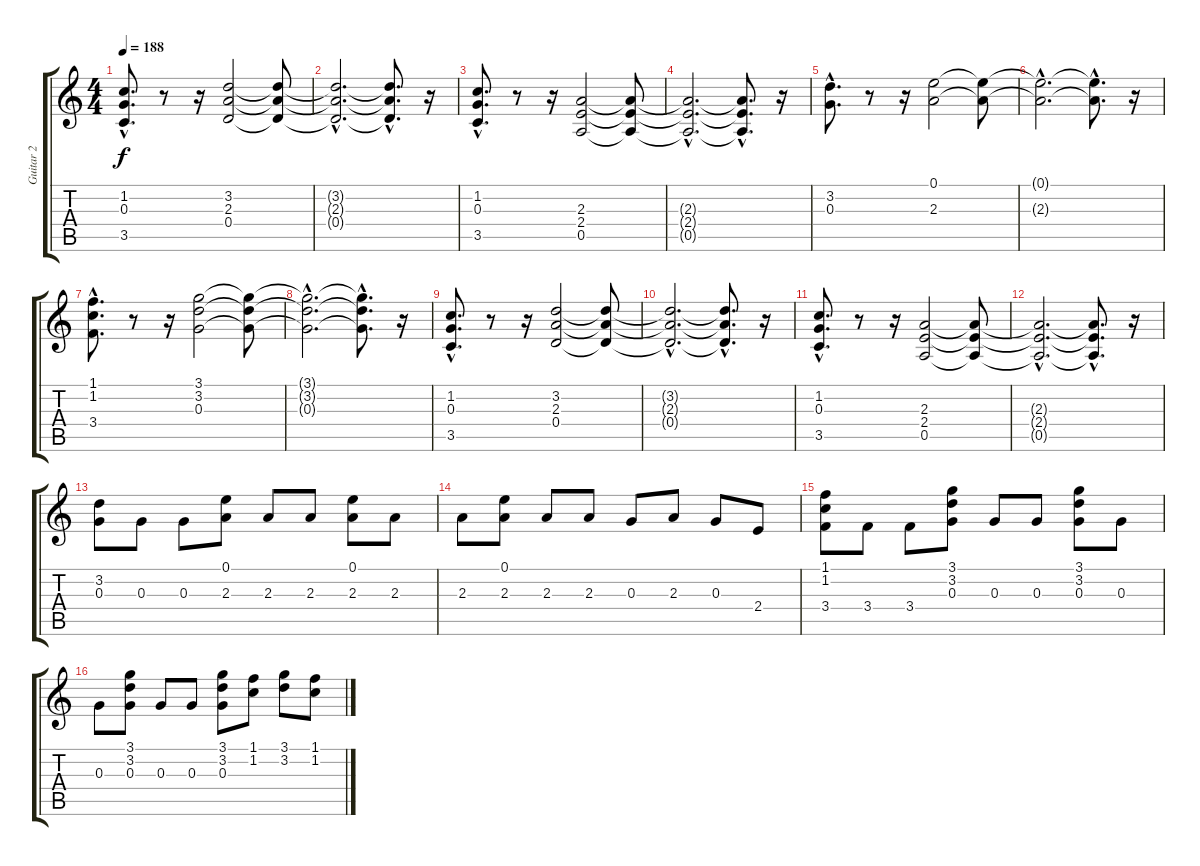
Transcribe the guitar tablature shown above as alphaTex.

\track ("Guitar 2" "Guitar 2") {instrument distortionguitar}
\staff {score tabs}
\tuning (E4 B3 G3 D3 A2 E2) {hide}
\ts (4 4)
\tempo 188
\clef g2
\ks c
(1.2{hac} 0.3{hac} 3.5{hac}).8{d dy f} r.8 r.16 (3.2 2.3 0.4).2 (3.2{t} 2.3{t} 0.4{t}).8 |
(3.2{hac t} 2.3{hac t} 0.4{hac t}).2{d} (3.2{hac t} 2.3{hac t} 0.4{hac t}).8{d} r.16 |
(1.2{hac} 0.3{hac} 3.5{hac}).8{d} r.8 r.16 (2.3 2.4 0.5).2 (2.3{t} 2.4{t} 0.5{t}).8 |
(2.3{hac t} 2.4{hac t} 0.5{hac t}).2{d} (2.3{hac t} 2.4{hac t} 0.5{hac t}).8{d} r.16 |
(3.2{hac} 0.3{hac}).8{d} r.8 r.16 (0.1 2.3).2 (0.1{t} 2.3{t}).8 |
(0.1{hac t} 2.3{hac t}).2{d} (0.1{hac t} 2.3{hac t}).8{d} r.16 |
(1.1{hac} 1.2{hac} 3.4{hac}).8{d} r.8 r.16 (3.1 3.2 0.3).2 (3.1{t} 3.2{t} 0.3{t}).8 |
(3.1{hac t} 3.2{hac t} 0.3{hac t}).2{d} (3.1{hac t} 3.2{hac t} 0.3{hac t}).8{d} r.16 |
(1.2{hac} 0.3{hac} 3.5{hac}).8{d} r.8 r.16 (3.2 2.3 0.4).2 (3.2{t} 2.3{t} 0.4{t}).8 |
(3.2{hac t} 2.3{hac t} 0.4{hac t}).2{d} (3.2{hac t} 2.3{hac t} 0.4{hac t}).8{d} r.16 |
(1.2{hac} 0.3{hac} 3.5{hac}).8{d} r.8 r.16 (2.3 2.4 0.5).2 (2.3{t} 2.4{t} 0.5{t}).8 |
(2.3{hac t} 2.4{hac t} 0.5{hac t}).2{d} (2.3{hac t} 2.4{hac t} 0.5{hac t}).8{d} r.16 |
(3.2 0.3).8 0.3.8 0.3.8 (0.1 2.3).8 2.3.8 2.3.8 (0.1 2.3).8 2.3.8 |
2.3.8 (0.1 2.3).8 2.3.8 2.3.8 0.3.8 2.3.8 0.3.8 2.4.8 |
(1.1 1.2 3.4).8 3.4.8 3.4.8 (3.1 3.2 0.3).8 0.3.8 0.3.8 (3.1 3.2 0.3).8 0.3.8 |
0.3.8 (3.1 3.2 0.3).8 0.3.8 0.3.8 (3.1 3.2 0.3).8 (1.1 1.2).8 (3.1 3.2).8 (1.1 1.2).8
